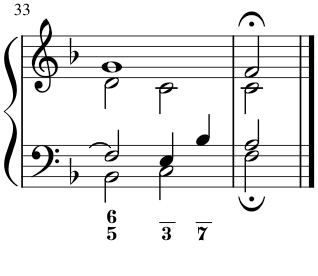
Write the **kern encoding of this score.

**kern	**kern
*part1	*part1
*staff2	*staff1
*I"Piano	*
*I'Pno.	*
!!LO:PB:g=z
*clefF4	*clefG2
*k[b-]	*k[b-]
*M4/4	*M4/4
*met(c)	*met(c)
=33	=33
*^	*^
2F/]	2BB-\	1g	2d\
4E/	2C\	.	2c\
4B-/	.	.	.
=34	=34	=34	=34
2A/	2F;\	2f;</	2c\
*v	*v	*	*
*	*v	*v
==	==
*-	*-
